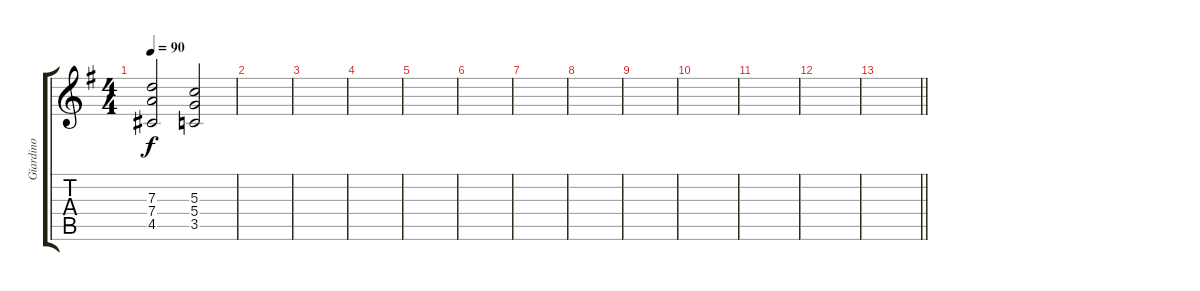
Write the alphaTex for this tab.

\track ("Giardino" "Giardino") {instrument distortionguitar}
\staff {score tabs}
\tuning (E4 B3 G3 D3 A2 E2) {hide}
\ts (4 4)
\tempo 90
\clef g2
\ks eminor
(7.3 7.4 4.5).2{dy f} (5.3 5.4 3.5).2 |
|
|
|
|
|
|
|
|
|
|
|
\barLineRight lightlight
